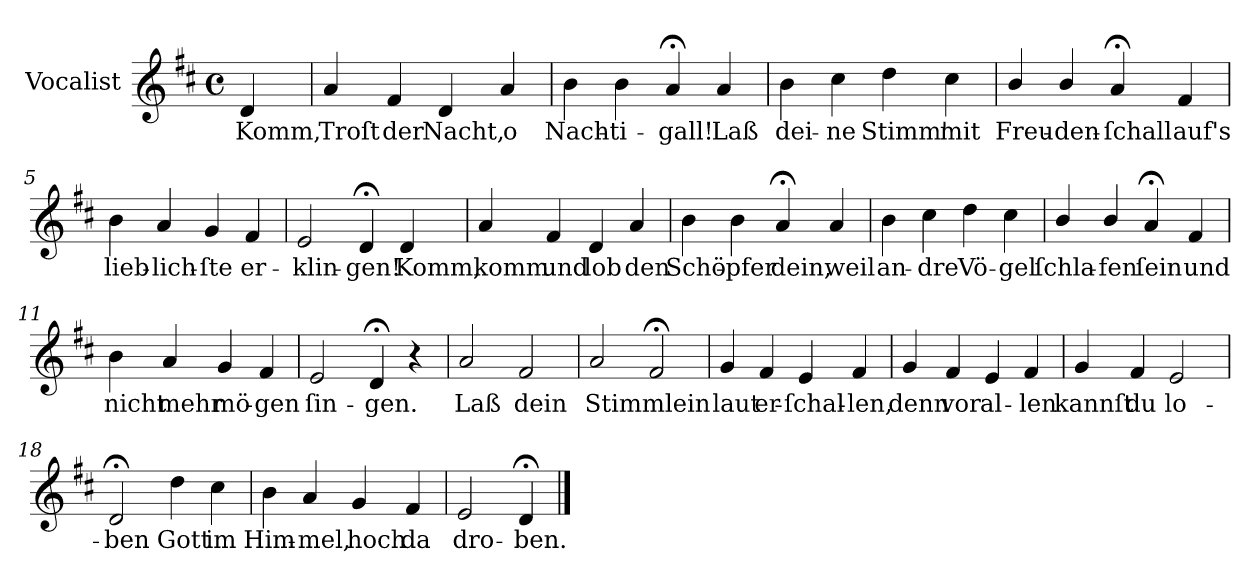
**kern	**text
*part1	*part1
*staff1	*staff1
*I"Vocalist	*
*clefG2	*
*k[f#c#]	*
*D:	*
*M4/4	*
*met(c)	*
=	=
4d	Komm,
=1	=1
4a	Troſt
4f#	der
4d	Nacht,
4a	o
=2	=2
4b	Nach-
4b	-ti-
4a;<	-gall!
4a	Laß
=3	=3
4b	dei-
4cc#	-ne
4dd	Stimm'
4cc#	mit
=4	=4
4b/	Freu-
4b/	-den-
4a;<	-ſchall
4f#	auf's
=5	=5
4b	lieb-
4a	-lich-
4g	-ſte
4f#	er-
=6	=6
2e	-klin-
4d;<	-gen!
4d	Komm,
=7	=7
4a	komm
4f#	und
4d	lob
4a	den
=8	=8
4b	Schö-
4b	-pfer
4a;<	dein,
4a	weil
=9	=9
4b	an-
4cc#	-dre
4dd	Vö-
4cc#	-gel
=10	=10
4b/	ſchla-
4b/	-fen
4a;<	ſein
4f#	und
=11	=11
4b	nicht
4a	mehr
4g	mö-
4f#	-gen
=12	=12
2e	ſin-
4d;<	-gen.
4r	.
=13	=13
2a	Laß
2f#	dein
=14	=14
2a	Stimmlein
2f#;<	.
=15	=15
4g	laut
4f#	er-
4e	-ſchal-
4f#	-len,
=16	=16
4g	denn
4f#	vor
4e	al-
4f#	-len
=17	=17
4g	kannſt
4f#	du
2e	lo-
=18	=18
2d;<	-ben
4dd	Gott
4cc#	im
=19	=19
4b	Him-
4a	-mel,
4g	hoch
4f#	da
=20	=20
2e	dro-
4d;<	-ben.
==	==
*-	*-
